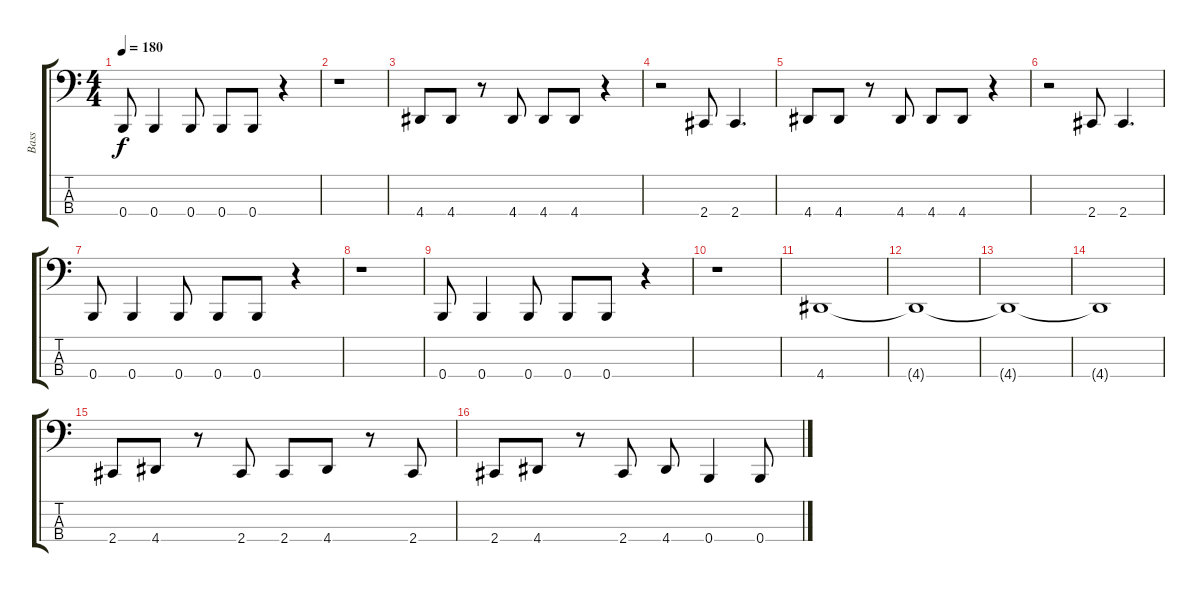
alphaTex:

\track ("Bass" "Bass") {instrument electricbasspick}
\staff {score tabs}
\tuning (D2 A1 E1 B0) {hide}
\ts (4 4)
\tempo 180
\clef f4
\ks c
0.4.8{dy f} 0.4.4 0.4.8 0.4.8 0.4.8 r.4 |
r.1 |
4.4.8 4.4.8 r.8 4.4.8 4.4.8 4.4.8 r.4 |
r.2 2.4.8 2.4.4{d} |
4.4.8 4.4.8 r.8 4.4.8 4.4.8 4.4.8 r.4 |
r.2 2.4.8 2.4.4{d} |
0.4.8 0.4.4 0.4.8 0.4.8 0.4.8 r.4 |
r.1 |
0.4.8 0.4.4 0.4.8 0.4.8 0.4.8 r.4 |
r.1 |
4.4.1 |
4.4{t}.1 |
4.4{t}.1 |
4.4{t}.1 |
2.4.8 4.4.8 r.8 2.4.8 2.4.8 4.4.8 r.8 2.4.8 |
2.4.8 4.4.8 r.8 2.4.8 4.4.8 0.4.4 0.4.8
